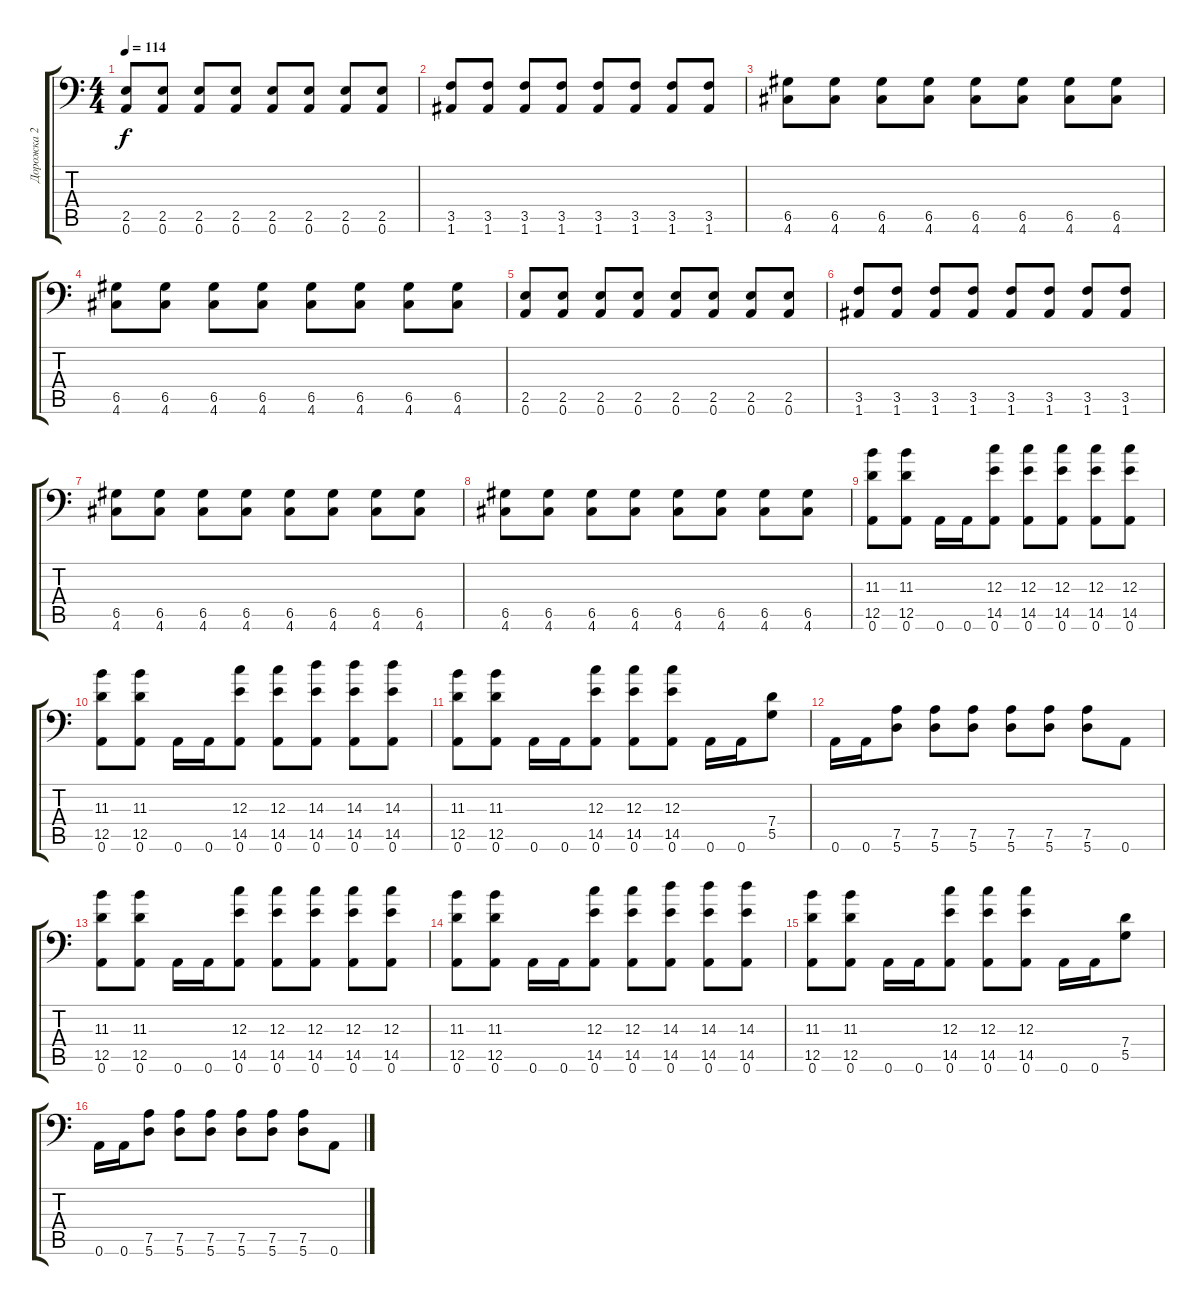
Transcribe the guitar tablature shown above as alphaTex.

\track ("Дорожка 2" "Дорожка 2") {instrument overdrivenguitar}
\staff {score tabs}
\tuning (A3 E3 C3 G2 D2 A1) {hide}
\ts (4 4)
\tempo 114
\clef f4
\ks c
(2.5 0.6).8{dy f} (2.5 0.6).8 (2.5 0.6).8 (2.5 0.6).8 (2.5 0.6).8 (2.5 0.6).8 (2.5 0.6).8 (2.5 0.6).8 |
(3.5 1.6).8 (3.5 1.6).8 (3.5 1.6).8 (3.5 1.6).8 (3.5 1.6).8 (3.5 1.6).8 (3.5 1.6).8 (3.5 1.6).8 |
(6.5 4.6).8 (6.5 4.6).8 (6.5 4.6).8 (6.5 4.6).8 (6.5 4.6).8 (6.5 4.6).8 (6.5 4.6).8 (6.5 4.6).8 |
(6.5 4.6).8 (6.5 4.6).8 (6.5 4.6).8 (6.5 4.6).8 (6.5 4.6).8 (6.5 4.6).8 (6.5 4.6).8 (6.5 4.6).8 |
(2.5 0.6).8 (2.5 0.6).8 (2.5 0.6).8 (2.5 0.6).8 (2.5 0.6).8 (2.5 0.6).8 (2.5 0.6).8 (2.5 0.6).8 |
(3.5 1.6).8 (3.5 1.6).8 (3.5 1.6).8 (3.5 1.6).8 (3.5 1.6).8 (3.5 1.6).8 (3.5 1.6).8 (3.5 1.6).8 |
(6.5 4.6).8 (6.5 4.6).8 (6.5 4.6).8 (6.5 4.6).8 (6.5 4.6).8 (6.5 4.6).8 (6.5 4.6).8 (6.5 4.6).8 |
(6.5 4.6).8 (6.5 4.6).8 (6.5 4.6).8 (6.5 4.6).8 (6.5 4.6).8 (6.5 4.6).8 (6.5 4.6).8 (6.5 4.6).8 |
(11.3 12.5 0.6).8 (11.3 12.5 0.6).8 0.6.16 0.6.16 (12.3 14.5 0.6).8 (12.3 14.5 0.6).8 (12.3 14.5 0.6).8 (12.3 14.5 0.6).8 (12.3 14.5 0.6).8 |
(11.3 12.5 0.6).8 (11.3 12.5 0.6).8 0.6.16 0.6.16 (12.3 14.5 0.6).8 (12.3 14.5 0.6).8 (14.3 14.5 0.6).8 (14.3 14.5 0.6).8 (14.3 14.5 0.6).8 |
(11.3 12.5 0.6).8 (11.3 12.5 0.6).8 0.6.16 0.6.16 (12.3 14.5 0.6).8 (12.3 14.5 0.6).8 (12.3 14.5 0.6).8 0.6.16 0.6.16 (7.4 5.5).8 |
0.6.16 0.6.16 (7.5 5.6).8 (7.5 5.6).8 (7.5 5.6).8 (7.5 5.6).8 (7.5 5.6).8 (7.5 5.6).8 0.6.8 |
(11.3 12.5 0.6).8 (11.3 12.5 0.6).8 0.6.16 0.6.16 (12.3 14.5 0.6).8 (12.3 14.5 0.6).8 (12.3 14.5 0.6).8 (12.3 14.5 0.6).8 (12.3 14.5 0.6).8 |
(11.3 12.5 0.6).8 (11.3 12.5 0.6).8 0.6.16 0.6.16 (12.3 14.5 0.6).8 (12.3 14.5 0.6).8 (14.3 14.5 0.6).8 (14.3 14.5 0.6).8 (14.3 14.5 0.6).8 |
(11.3 12.5 0.6).8 (11.3 12.5 0.6).8 0.6.16 0.6.16 (12.3 14.5 0.6).8 (12.3 14.5 0.6).8 (12.3 14.5 0.6).8 0.6.16 0.6.16 (7.4 5.5).8 |
0.6.16 0.6.16 (7.5 5.6).8 (7.5 5.6).8 (7.5 5.6).8 (7.5 5.6).8 (7.5 5.6).8 (7.5 5.6).8 0.6.8
